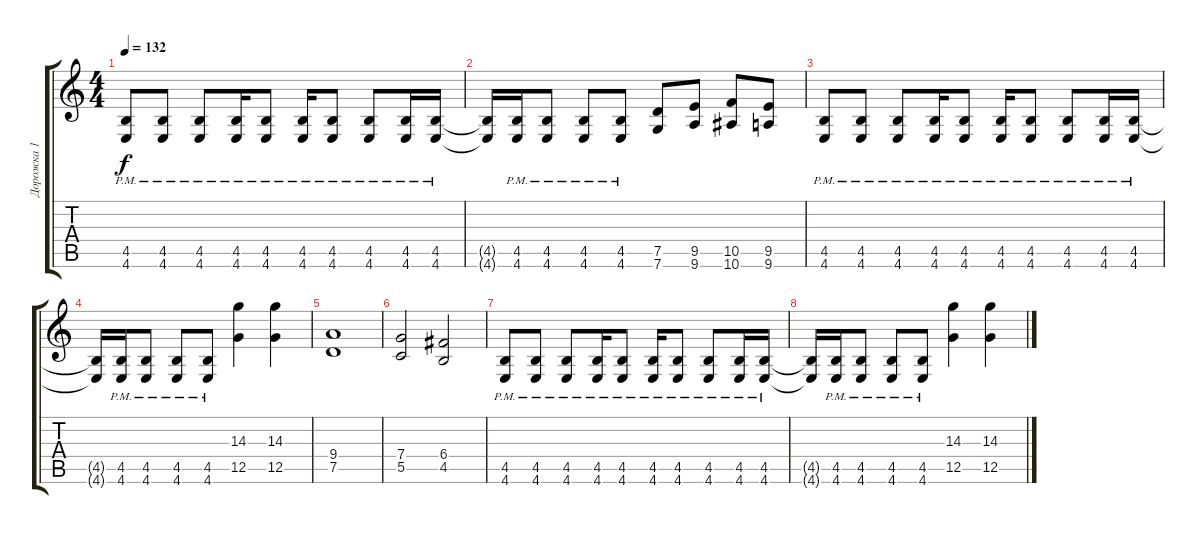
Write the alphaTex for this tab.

\track ("Дорожка 1" "Дорожка 1") {instrument distortionguitar}
\staff {score tabs}
\tuning (D4 A3 F3 C3 G2 C2) {hide}
\ts (4 4)
\tempo 132
\clef g2
\ks c
(4.5{pm} 4.6{pm}).8{dy f} (4.5{pm} 4.6{pm}).8 (4.5{pm} 4.6{pm}).8 (4.5{pm} 4.6{pm}).16 (4.5{pm} 4.6{pm}).8 (4.5{pm} 4.6{pm}).16 (4.5{pm} 4.6{pm}).8 (4.5{pm} 4.6{pm}).8 (4.5{pm} 4.6{pm}).16 (4.5{pm} 4.6{pm}).16 |
(4.5{t} 4.6{t}).16 (4.5{pm} 4.6{pm}).16 (4.5{pm} 4.6{pm}).8 (4.5{pm} 4.6{pm}).8 (4.5{pm} 4.6).8 (7.5 7.6).8 (9.5 9.6).8 (10.5 10.6).8 (9.5 9.6).8 |
(4.5{pm} 4.6{pm}).8 (4.5{pm} 4.6{pm}).8 (4.5{pm} 4.6{pm}).8 (4.5{pm} 4.6{pm}).16 (4.5{pm} 4.6{pm}).8 (4.5{pm} 4.6{pm}).16 (4.5{pm} 4.6{pm}).8 (4.5{pm} 4.6{pm}).8 (4.5{pm} 4.6{pm}).16 (4.5{pm} 4.6{pm}).16 |
(4.5{t} 4.6{t}).16 (4.5{pm} 4.6{pm}).16 (4.5{pm} 4.6{pm}).8 (4.5{pm} 4.6{pm}).8 (4.5{pm} 4.6).8 (14.3 12.5).4 (14.3 12.5).4 |
(9.4 7.5).1 |
(7.4 5.5).2 (6.4 4.5).2 |
(4.5{pm} 4.6{pm}).8 (4.5{pm} 4.6{pm}).8 (4.5{pm} 4.6{pm}).8 (4.5{pm} 4.6{pm}).16 (4.5{pm} 4.6{pm}).8 (4.5{pm} 4.6{pm}).16 (4.5{pm} 4.6{pm}).8 (4.5{pm} 4.6{pm}).8 (4.5{pm} 4.6{pm}).16 (4.5{pm} 4.6{pm}).16 |
(4.5{t} 4.6{t}).16 (4.5{pm} 4.6{pm}).16 (4.5{pm} 4.6{pm}).8 (4.5{pm} 4.6{pm}).8 (4.5{pm} 4.6).8 (14.3 12.5).4 (14.3 12.5).4
